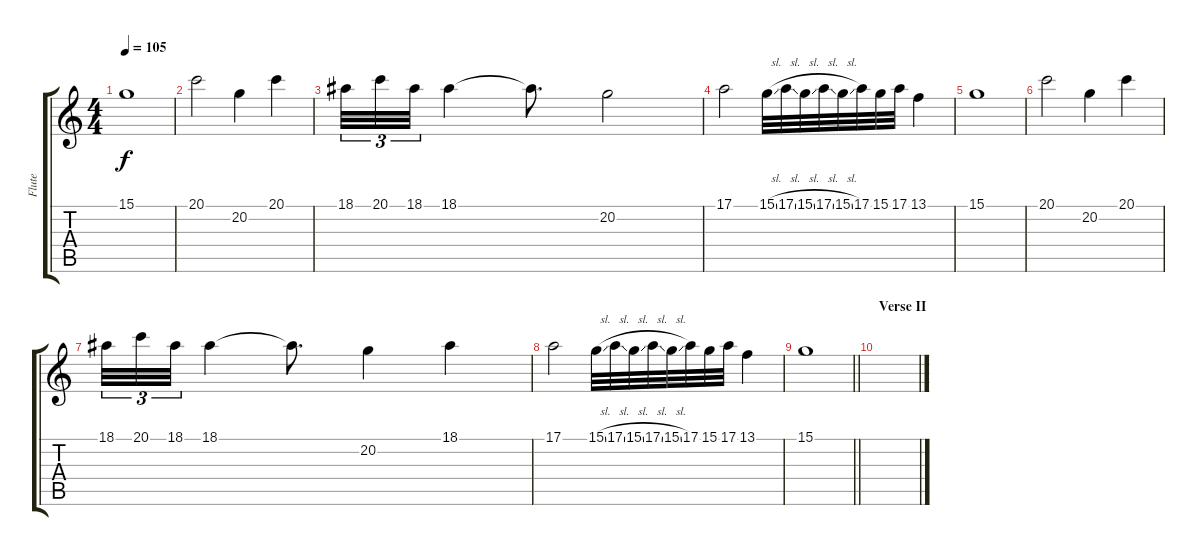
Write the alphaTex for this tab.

\track ("Flute" "Flute") {instrument piccolo}
\staff {score tabs}
\tuning (E4 B3 G3 D3 A2 E2) {hide}
\ts (4 4)
\tempo 105
\clef g2
\ks c
15.1.1{dy f} |
20.1.2 20.2.4 20.1.4 |
18.1.32{tu (3 2)} 20.1.32{tu (3 2)} 18.1.32{tu (3 2)} 18.1.4 18.1{t}.8{d} 20.2.2 |
17.1.2 15.1{sl}.32 17.1{sl}.32 15.1{sl}.32 17.1{sl}.32 15.1{sl}.32 17.1.32 15.1.32 17.1.32 13.1.4 |
15.1.1 |
20.1.2 20.2.4 20.1.4 |
18.1.32{tu (3 2)} 20.1.32{tu (3 2)} 18.1.32{tu (3 2)} 18.1.4 18.1{t}.8{d} 20.2.4 18.1.4 |
17.1.2 15.1{sl}.32 17.1{sl}.32 15.1{sl}.32 17.1{sl}.32 15.1{sl}.32 17.1.32 15.1.32 17.1.32 13.1.4 |
\barLineRight lightlight
15.1.1 |
\section ("" "Verse II")
